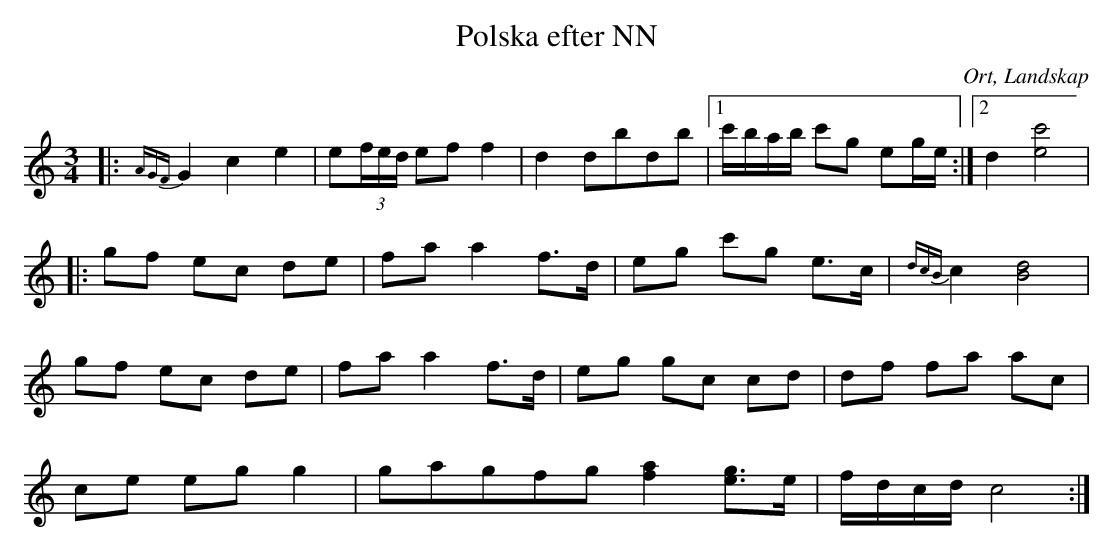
X:1
T:Polska efter NN
O:Ort, Landskap
M:3/4
L:1/8
K:C
|:{AGF}G2 c2 e2|e(3f/e/d/ ef f2|d2 dbdb|1 c'/b/a/b/ c'g eg/e/:|2 d2 [e4c'4]|
|:gf ec de|fa a2 f>d|eg c'g e>c|{dcB}c2 [B4d4]|
gf ec de|fa a2 f>d|eg gc cd|df fa ac|
ce eg g2|g2/5a2/5g2/5f2/5g2/5 [f2a2] [eg]>e|f/d/c/d/  c4:|
